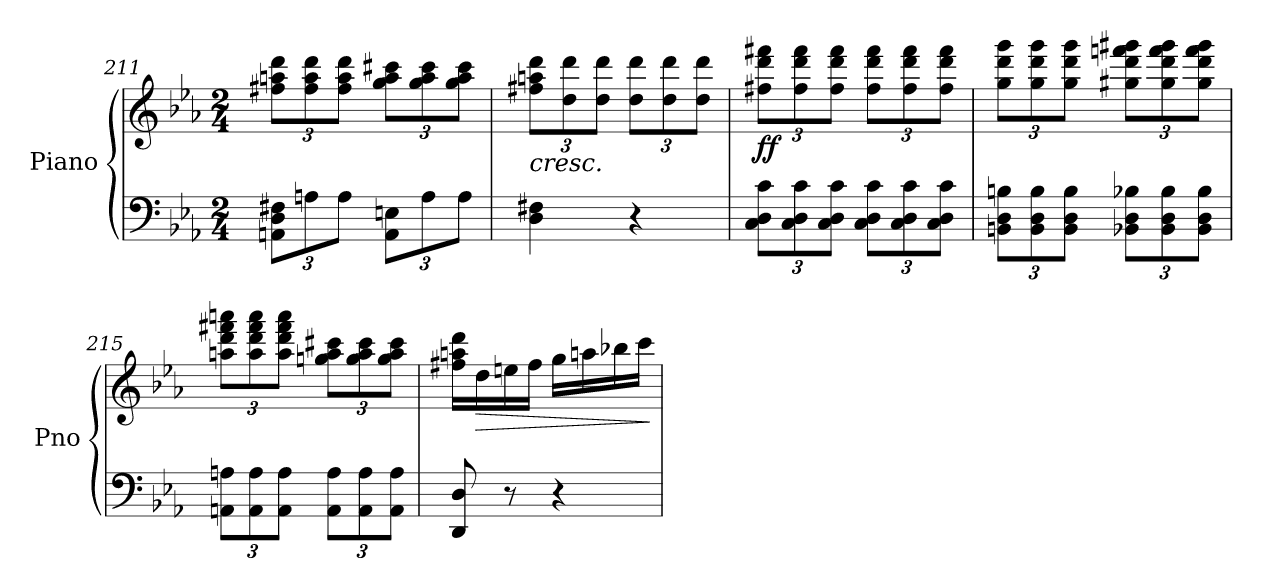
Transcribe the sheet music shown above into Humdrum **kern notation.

**kern	**kern	**dynam
*part1	*part1	*part1
*staff2	*staff1	*staff1/2
*I"Piano	*	*
*I'Pno	*	*
*clefF4	*clefG2	*
*k[b-e-a-]	*k[b-e-a-]	*
*M2/4	*M2/4	*
*Xbrackettup	*Xbrackettup	*
=211	=211	=211
12AAn\ 12D\ 12F#X\L	12ff#X\ 12aan\ 12ddd\L	.
12An\	12ff#\ 12aa\ 12ddd\	.
12A\J	12ff#\ 12aa\ 12ddd\J	.
12AA\ 12En\L	12gg\ 12aa\ 12ccc#X\L	.
12A\	12gg\ 12aa\ 12ccc#\	.
12A\J	12gg\ 12aa\ 12ccc#\J	.
=212	=212	=212
!	!LO:TX:b:i:t=cresc.	!
4D\ 4F#X\	12ff#X\ 12aan\ 12ddd\L	.
.	12dd\ 12ddd\	.
.	12dd\ 12ddd\J	.
4r	12dd\ 12ddd\L	.
.	12dd\ 12ddd\	.
.	12dd\ 12ddd\J	.
=213	=213	=213
!	!	!LO:DY:b
12C\ 12D\ 12c\L	12ff#X\ 12ddd\ 12fff#X\L	ff
12C\ 12D\ 12c\	12ff#\ 12ddd\ 12fff#\	.
12C\ 12D\ 12c\J	12ff#\ 12ddd\ 12fff#\J	.
12C\ 12D\ 12c\L	12ff#\ 12ddd\ 12fff#\L	.
12C\ 12D\ 12c\	12ff#\ 12ddd\ 12fff#\	.
12C\ 12D\ 12c\J	12ff#\ 12ddd\ 12fff#\J	.
!!LO:LB:g=z
=214	=214	=214
12BBn\ 12D\ 12Bn\L	12gg\ 12ddd\ 12ggg\L	.
12BB\ 12D\ 12B\	12gg\ 12ddd\ 12ggg\	.
12BB\ 12D\ 12B\J	12gg\ 12ddd\ 12ggg\J	.
12BB-X\ 12D\ 12B-X\L	12gg#X\ 12ddd\ 12fffn\ 12ggg#X\L	.
12BB-\ 12D\ 12B-\	12gg#\ 12ddd\ 12fff\ 12ggg#\	.
12BB-\ 12D\ 12B-\J	12gg#\ 12ddd\ 12fff\ 12ggg#\J	.
=215	=215	=215
12AAn\ 12An\L	12aan\ 12ddd\ 12fff#X\ 12aaan\L	.
12AA\ 12A\	12aa\ 12ddd\ 12fff#\ 12aaa\	.
12AA\ 12A\J	12aa\ 12ddd\ 12fff#\ 12aaa\J	.
12AA\ 12A\L	12ggn\ 12aa\ 12ccc#X\L	.
12AA\ 12A\	12gg\ 12aa\ 12ccc#\	.
12AA\ 12A\J	12gg\ 12aa\ 12ccc#\J	.
=216	=216	=216
8DD/ 8D/	16ff#X\ 16aan\ 16ddd\LL	.
!	!	!LO:HP:b
.	16dd\	>
8r	16een\	.
.	16ff#\JJ	.
4r	16gg\LL	.
.	16aan\	.
.	16bb-X\	.
.	16ccc\JJ	.
.	.	]
=	=	=
*-	*-	*-
